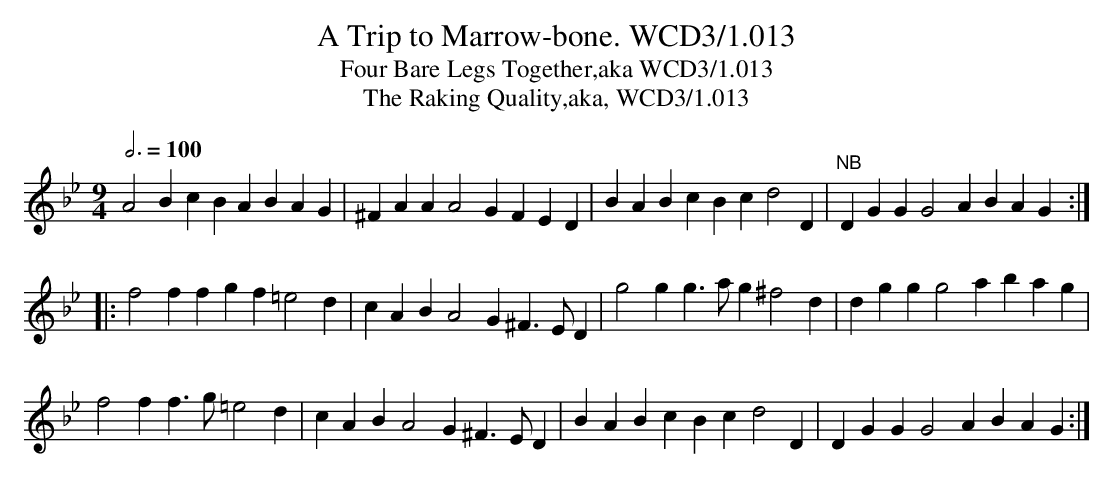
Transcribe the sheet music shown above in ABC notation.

X:1
T:Trip to Marrow-bone. WCD3/1.013, A
T:Four Bare Legs Together,aka WCD3/1.013
T:Raking Quality,aka, WCD3/1.013, The
M:9/4
L:1/4
Q:3/4=100
K:Gm
A2 BcBABAG|^FAAA2 GFED|BABcBc d2 D|"NB"DGG G2 ABAG:|
|:f2 ffgf =e2 d|cAB A2 G ^F3/ E/ D|\
g2 g g3/ a/g ^f2d|dgg g2 abag|
f2 f f3/ g/ =e2 d|cAB A2 G ^F3/ E/ D|\
BABcBc d2 D|DGG G2 ABAG:|
